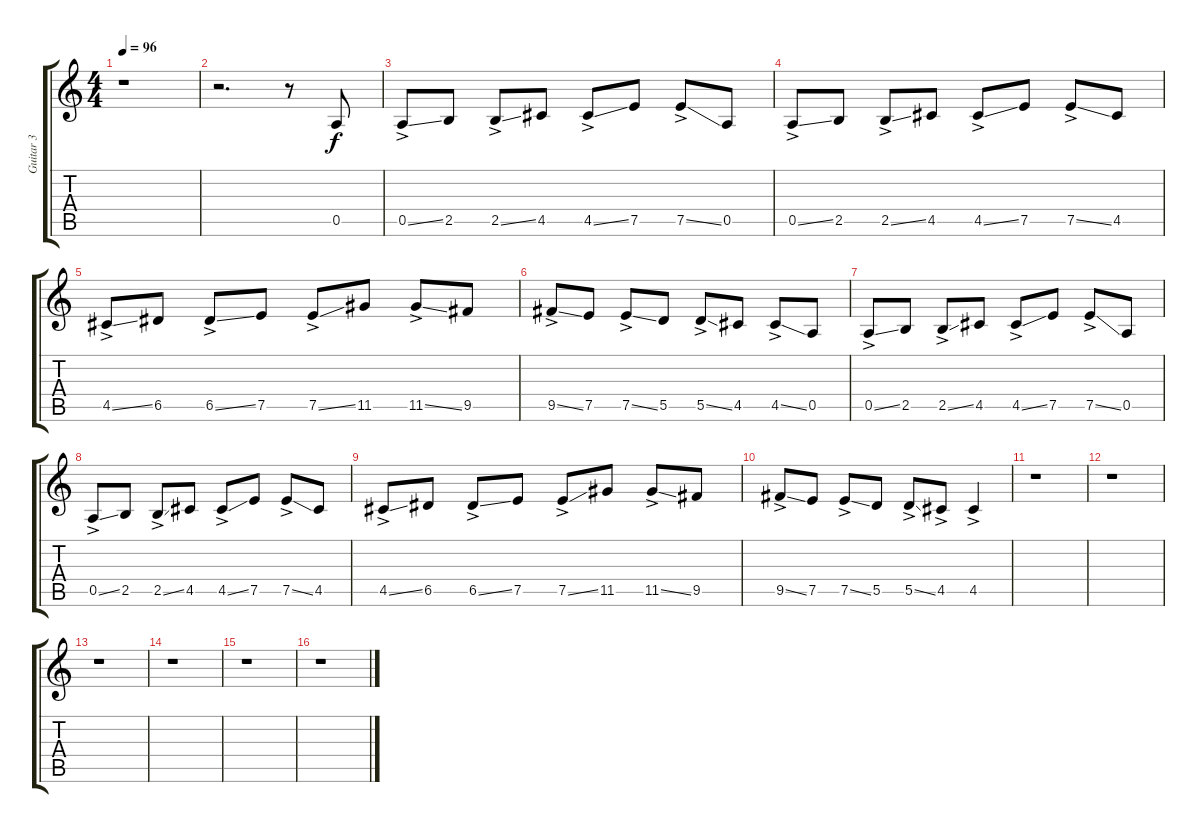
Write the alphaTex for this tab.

\track ("Guitar 3" "Guitar 3") {instrument acousticguitarsteel}
\staff {score tabs}
\tuning (E4 B3 G3 D3 A2 E2) {hide}
\ts (4 4)
\tempo 96
\clef g2
\ks c
r.1{dy f} |
r.2{d} r.8 0.5.8 |
0.5{ss ac}.8 2.5.8 2.5{ss ac}.8 4.5.8 4.5{ss ac}.8 7.5.8 7.5{ss ac}.8 0.5.8 |
0.5{ss ac}.8 2.5.8 2.5{ss ac}.8 4.5.8 4.5{ss ac}.8 7.5.8 7.5{ss ac}.8 4.5.8 |
4.5{ss ac}.8 6.5.8 6.5{ss ac}.8 7.5.8 7.5{ss ac}.8 11.5.8 11.5{ss ac}.8 9.5.8 |
9.5{ss ac}.8 7.5.8 7.5{ss ac}.8 5.5.8 5.5{ss ac}.8 4.5.8 4.5{ss ac}.8 0.5.8 |
0.5{ss ac}.8 2.5.8 2.5{ss ac}.8 4.5.8 4.5{ss ac}.8 7.5.8 7.5{ss ac}.8 0.5.8 |
0.5{ss ac}.8 2.5.8 2.5{ss ac}.8 4.5.8 4.5{ss ac}.8 7.5.8 7.5{ss ac}.8 4.5.8 |
4.5{ss ac}.8 6.5.8 6.5{ss ac}.8 7.5.8 7.5{ss ac}.8 11.5.8 11.5{ss ac}.8 9.5.8 |
9.5{ss ac}.8 7.5.8 7.5{ss ac}.8 5.5.8 5.5{ss ac}.8 4.5{ac}.8 4.5{ac}.4 |
r.1 |
r.1 |
r.1 |
r.1 |
r.1 |
r.1
